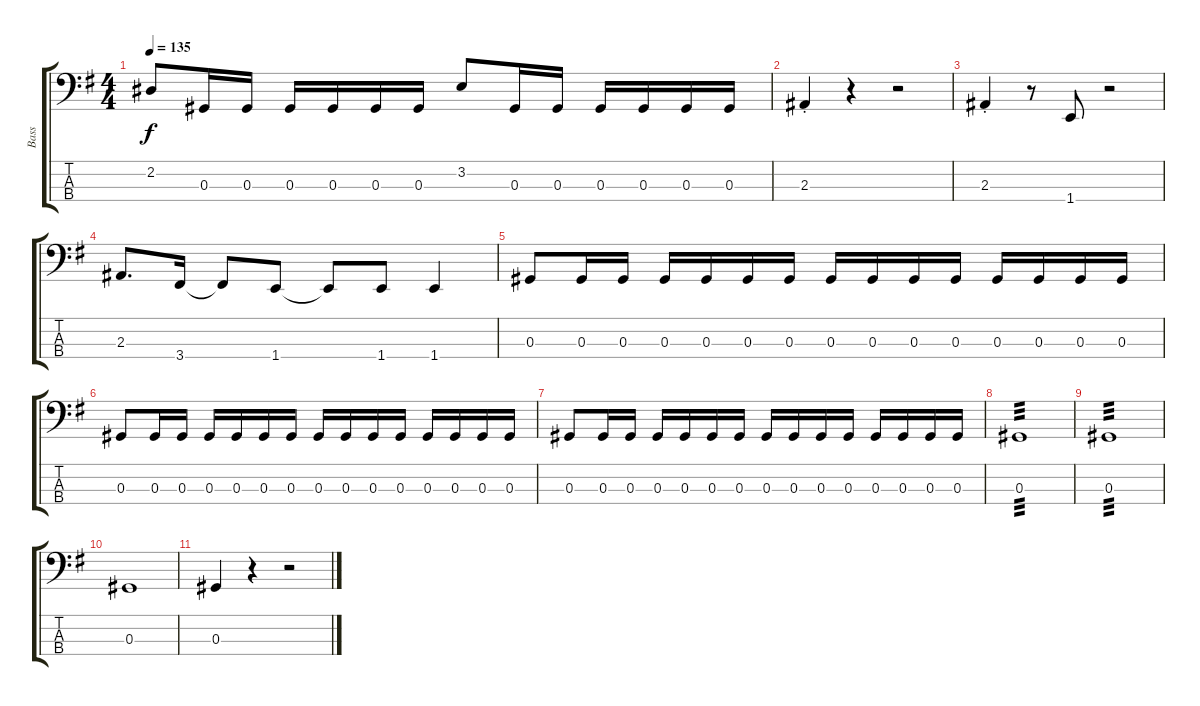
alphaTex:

\track ("Bass" "Bass") {instrument electricbasspick}
\staff {score tabs}
\tuning (Gb2 Db2 Ab1 Eb1) {hide}
\ts (4 4)
\tempo 135
\clef f4
\ks g
2.2.8{dy f} 0.3.16 0.3.16 0.3.16 0.3.16 0.3.16 0.3.16 3.2.8 0.3.16 0.3.16 0.3.16 0.3.16 0.3.16 0.3.16 |
2.3{st}.4 r.4 r.2 |
2.3{st}.4 r.8 1.4.8 r.2 |
2.3.8{d} 3.4.16 3.4{t}.8 1.4.8 1.4{t}.8 1.4.8 1.4.4 |
0.3.8 0.3.16 0.3.16 0.3.16 0.3.16 0.3.16 0.3.16 0.3.16 0.3.16 0.3.16 0.3.16 0.3.16 0.3.16 0.3.16 0.3.16 |
0.3.8 0.3.16 0.3.16 0.3.16 0.3.16 0.3.16 0.3.16 0.3.16 0.3.16 0.3.16 0.3.16 0.3.16 0.3.16 0.3.16 0.3.16 |
0.3.8 0.3.16 0.3.16 0.3.16 0.3.16 0.3.16 0.3.16 0.3.16 0.3.16 0.3.16 0.3.16 0.3.16 0.3.16 0.3.16 0.3.16 |
0.3.1{tp 3} |
0.3.1{tp 3} |
0.3.1 |
0.3.4 r.4 r.2
